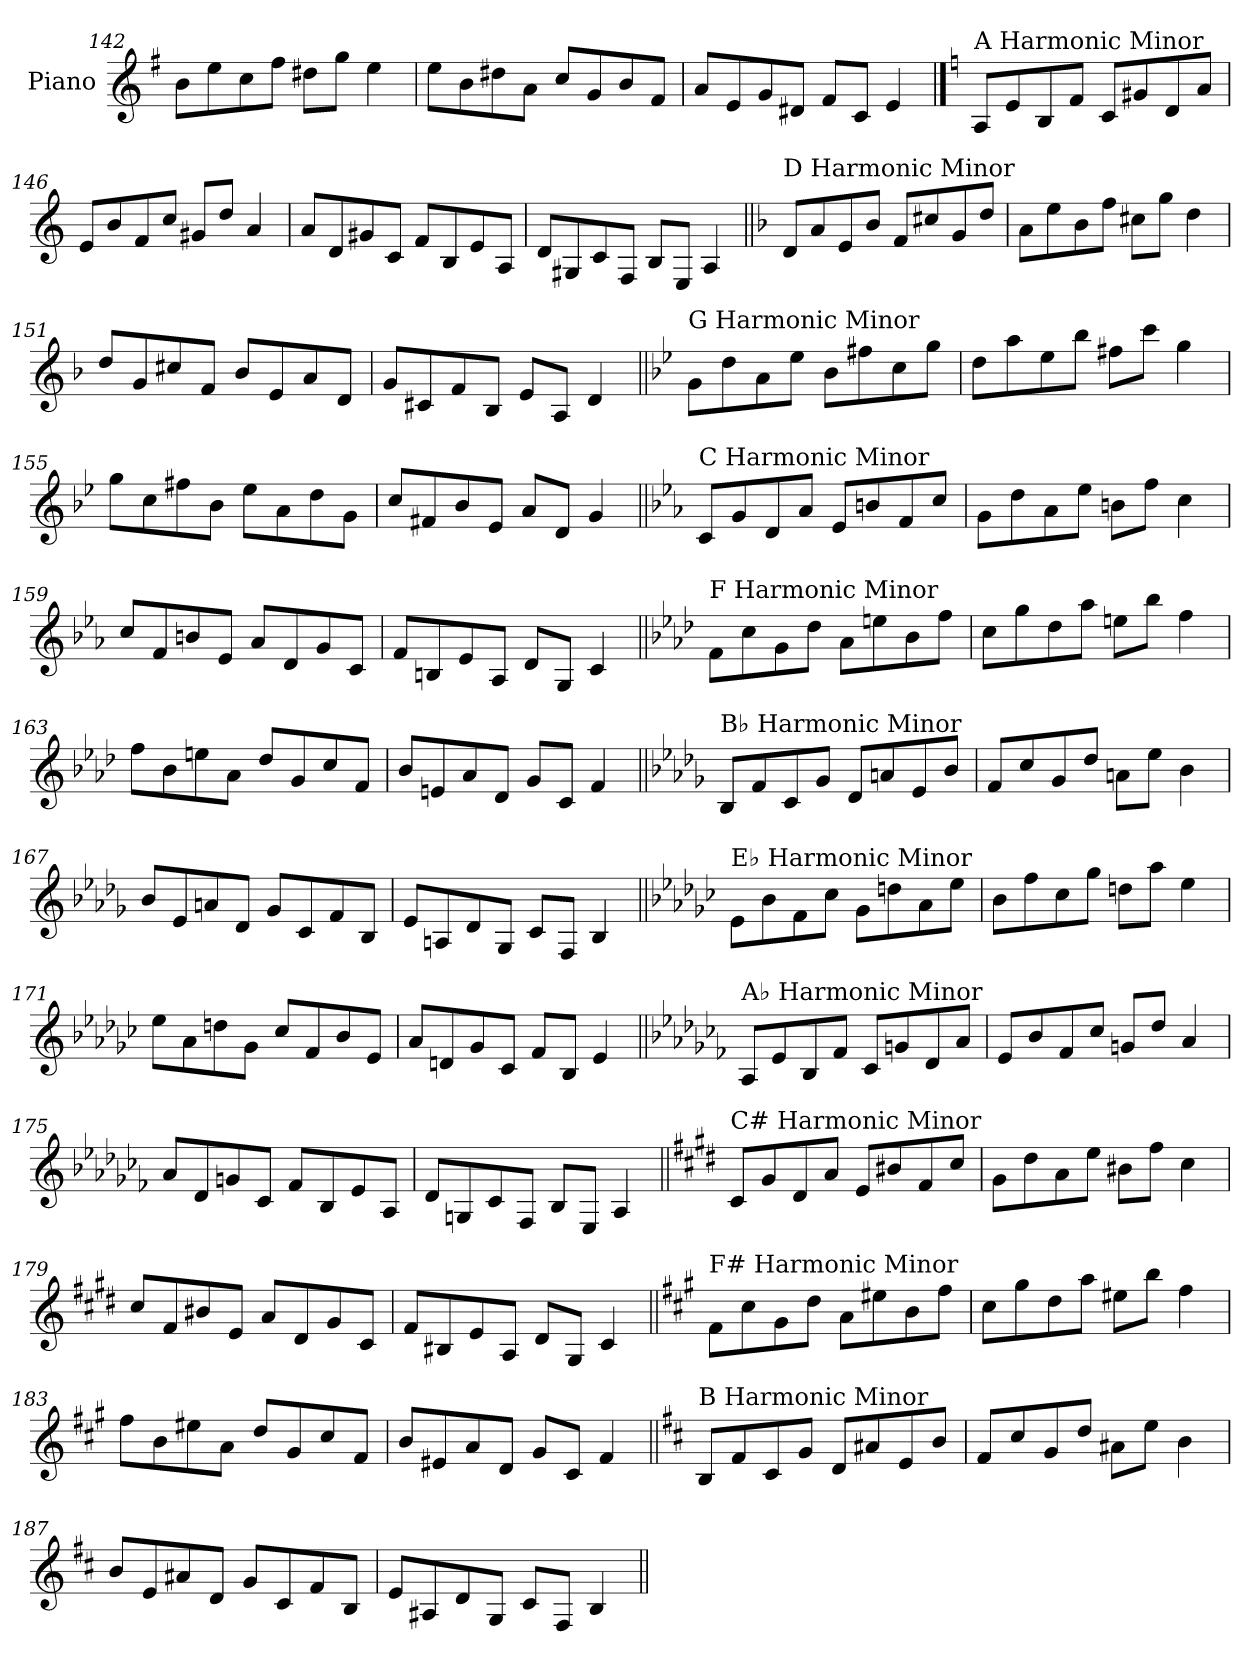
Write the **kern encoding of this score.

**kern
*part1
*staff1
*I"Piano
*I'Pno.
*clefG2
*k[f#]
=142
8b\L
8ee\
8cc\
8ff#\J
8dd#X\L
8gg\J
4ee\
=143
8ee\L
8b\
8dd#X\
8a\J
8cc/L
8g/
8b/
8f#/J
=144
8a/L
8e/
8g/
8d#X/J
8f#/L
8c/J
4e/
!!LO:PB:g=z
==145
*k[]
!LO:TX:a:t=A Harmonic Minor
8A/L
8e/
8B/
8f/J
8c/L
8g#X/
8d/
8a/J
=146
8e/L
8b/
8f/
8cc/J
8g#X/L
8dd/J
4a/
=147
8a/L
8d/
8g#X/
8c/J
8f/L
8B/
8e/
8A/J
=148
8d/L
8G#X/
8c/
8F/J
8B/L
8E/J
4A/
!!LO:LB:g=z
=149||
*k[b-]
!LO:TX:a:t=D Harmonic Minor
8d/L
8a/
8e/
8b-/J
8f/L
8cc#X/
8g/
8dd/J
=150
8a\L
8ee\
8b-\
8ff\J
8cc#X\L
8gg\J
4dd\
=151
8dd/L
8g/
8cc#X/
8f/J
8b-/L
8e/
8a/
8d/J
=152
8g/L
8c#X/
8f/
8B-/J
8e/L
8A/J
4d/
!!LO:LB:g=z
=153||
*k[b-e-]
!LO:TX:a:t=G Harmonic Minor
8g\L
8dd\
8a\
8ee-\J
8b-\L
8ff#X\
8cc\
8gg\J
=154
8dd\L
8aa\
8ee-\
8bb-\J
8ff#X\L
8ccc\J
4gg\
=155
8gg\L
8cc\
8ff#X\
8b-\J
8ee-\L
8a\
8dd\
8g\J
=156
8cc/L
8f#X/
8b-/
8e-/J
8a/L
8d/J
4g/
!!LO:LB:g=z
=157||
*k[b-e-a-]
!LO:TX:a:t=C Harmonic Minor
8c/L
8g/
8d/
8a-/J
8e-/L
8bn/
8f/
8cc/J
=158
8g\L
8dd\
8a-\
8ee-\J
8bn\L
8ff\J
4cc\
=159
8cc/L
8f/
8bn/
8e-/J
8a-/L
8d/
8g/
8c/J
=160
8f/L
8Bn/
8e-/
8A-/J
8d/L
8G/J
4c/
!!LO:LB:g=z
=161||
*k[b-e-a-d-]
!LO:TX:a:t=F Harmonic Minor
8f\L
8cc\
8g\
8dd-\J
8a-\L
8een\
8b-\
8ff\J
=162
8cc\L
8gg\
8dd-\
8aa-\J
8een\L
8bb-\J
4ff\
=163
8ff\L
8b-\
8een\
8a-\J
8dd-/L
8g/
8cc/
8f/J
=164
8b-/L
8en/
8a-/
8d-/J
8g/L
8c/J
4f/
!!LO:LB:g=z
=165||
*k[b-e-a-d-g-]
!LO:TX:a:t=B♭ Harmonic Minor
8B-/L
8f/
8c/
8g-/J
8d-/L
8an/
8e-/
8b-/J
=166
8f/L
8cc/
8g-/
8dd-/J
8an\L
8ee-\J
4b-\
=167
8b-/L
8e-/
8an/
8d-/J
8g-/L
8c/
8f/
8B-/J
=168
8e-/L
8An/
8d-/
8G-/J
8c/L
8F/J
4B-/
!!LO:PB:g=z
=169||
*k[b-e-a-d-g-c-]
!LO:TX:a:t=E♭ Harmonic Minor
8e-\L
8b-\
8f\
8cc-\J
8g-\L
8ddn\
8a-\
8ee-\J
=170
8b-\L
8ff\
8cc-\
8gg-\J
8ddn\L
8aa-\J
4ee-\
=171
8ee-\L
8a-\
8ddn\
8g-\J
8cc-/L
8f/
8b-/
8e-/J
=172
8a-/L
8dn/
8g-/
8c-/J
8f/L
8B-/J
4e-/
!!LO:LB:g=z
=173||
*k[b-e-a-d-g-c-f-]
!LO:TX:a:t=A♭ Harmonic Minor
8A-/L
8e-/
8B-/
8f-/J
8c-/L
8gn/
8d-/
8a-/J
=174
8e-/L
8b-/
8f-/
8cc-/J
8gn/L
8dd-/J
4a-/
=175
8a-/L
8d-/
8gn/
8c-/J
8f-/L
8B-/
8e-/
8A-/J
=176
8d-/L
8Gn/
8c-/
8F-/J
8B-/L
8E-/J
4A-/
!!LO:LB:g=z
=177||
*k[f#c#g#d#]
!LO:TX:a:t=C# Harmonic Minor
8c#/L
8g#/
8d#/
8a/J
8e/L
8b#X/
8f#/
8cc#/J
=178
8g#\L
8dd#\
8a\
8ee\J
8b#X\L
8ff#\J
4cc#\
=179
8cc#/L
8f#/
8b#X/
8e/J
8a/L
8d#/
8g#/
8c#/J
=180
8f#/L
8B#X/
8e/
8A/J
8d#/L
8G#/J
4c#/
!!LO:LB:g=z
=181||
*k[f#c#g#]
!LO:TX:a:t=F# Harmonic Minor
8f#\L
8cc#\
8g#\
8dd\J
8a\L
8ee#X\
8b\
8ff#\J
=182
8cc#\L
8gg#\
8dd\
8aa\J
8ee#X\L
8bb\J
4ff#\
=183
8ff#\L
8b\
8ee#X\
8a\J
8dd/L
8g#/
8cc#/
8f#/J
=184
8b/L
8e#X/
8a/
8d/J
8g#/L
8c#/J
4f#/
!!LO:LB:g=z
=185||
*k[f#c#]
!LO:TX:a:t=B Harmonic Minor
8B/L
8f#/
8c#/
8g/J
8d/L
8a#X/
8e/
8b/J
=186
8f#/L
8cc#/
8g/
8dd/J
8a#X\L
8ee\J
4b\
=187
8b/L
8e/
8a#X/
8d/J
8g/L
8c#/
8f#/
8B/J
=188
8e/L
8A#X/
8d/
8G/J
8c#/L
8F#/J
4B/
=||
*-
